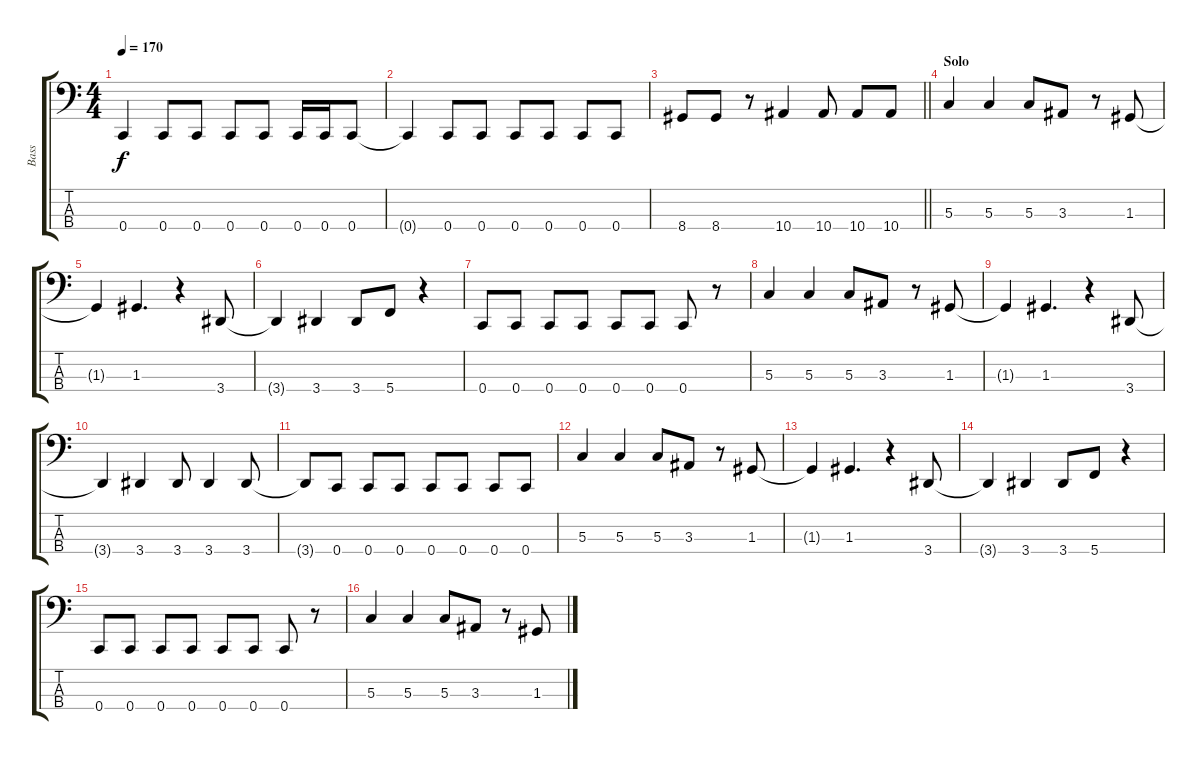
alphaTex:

\track ("Bass" "Bass") {instrument electricbassfinger}
\staff {score tabs}
\tuning (F2 C2 G1 C1) {hide}
\ts (4 4)
\tempo 170
\clef f4
\ks c
0.4{t}.4{dy f} 0.4.8 0.4.8 0.4.8 0.4.8 0.4.16 0.4.16 0.4.8 |
0.4{t}.4 0.4.8 0.4.8 0.4.8 0.4.8 0.4.8 0.4.8 |
\barLineRight lightlight
8.4.8 8.4.8 r.8 10.4.4 10.4.8 10.4.8 10.4.8 |
\section ("" "Solo")
5.3.4 5.3.4 5.3.8 3.3.8 r.8 1.3.8 |
1.3{t}.4 1.3.4{d} r.4 3.4.8 |
3.4{t}.4 3.4.4 3.4.8 5.4.8 r.4 |
0.4.8 0.4.8 0.4.8 0.4.8 0.4.8 0.4.8 0.4.8 r.8 |
5.3.4 5.3.4 5.3.8 3.3.8 r.8 1.3.8 |
1.3{t}.4 1.3.4{d} r.4 3.4.8 |
3.4{t}.4 3.4.4 3.4.8 3.4.4 3.4.8 |
3.4{t}.8 0.4.8 0.4.8 0.4.8 0.4.8 0.4.8 0.4.8 0.4.8 |
5.3.4 5.3.4 5.3.8 3.3.8 r.8 1.3.8 |
1.3{t}.4 1.3.4{d} r.4 3.4.8 |
3.4{t}.4 3.4.4 3.4.8 5.4.8 r.4 |
0.4.8 0.4.8 0.4.8 0.4.8 0.4.8 0.4.8 0.4.8 r.8 |
5.3.4 5.3.4 5.3.8 3.3.8 r.8 1.3.8
